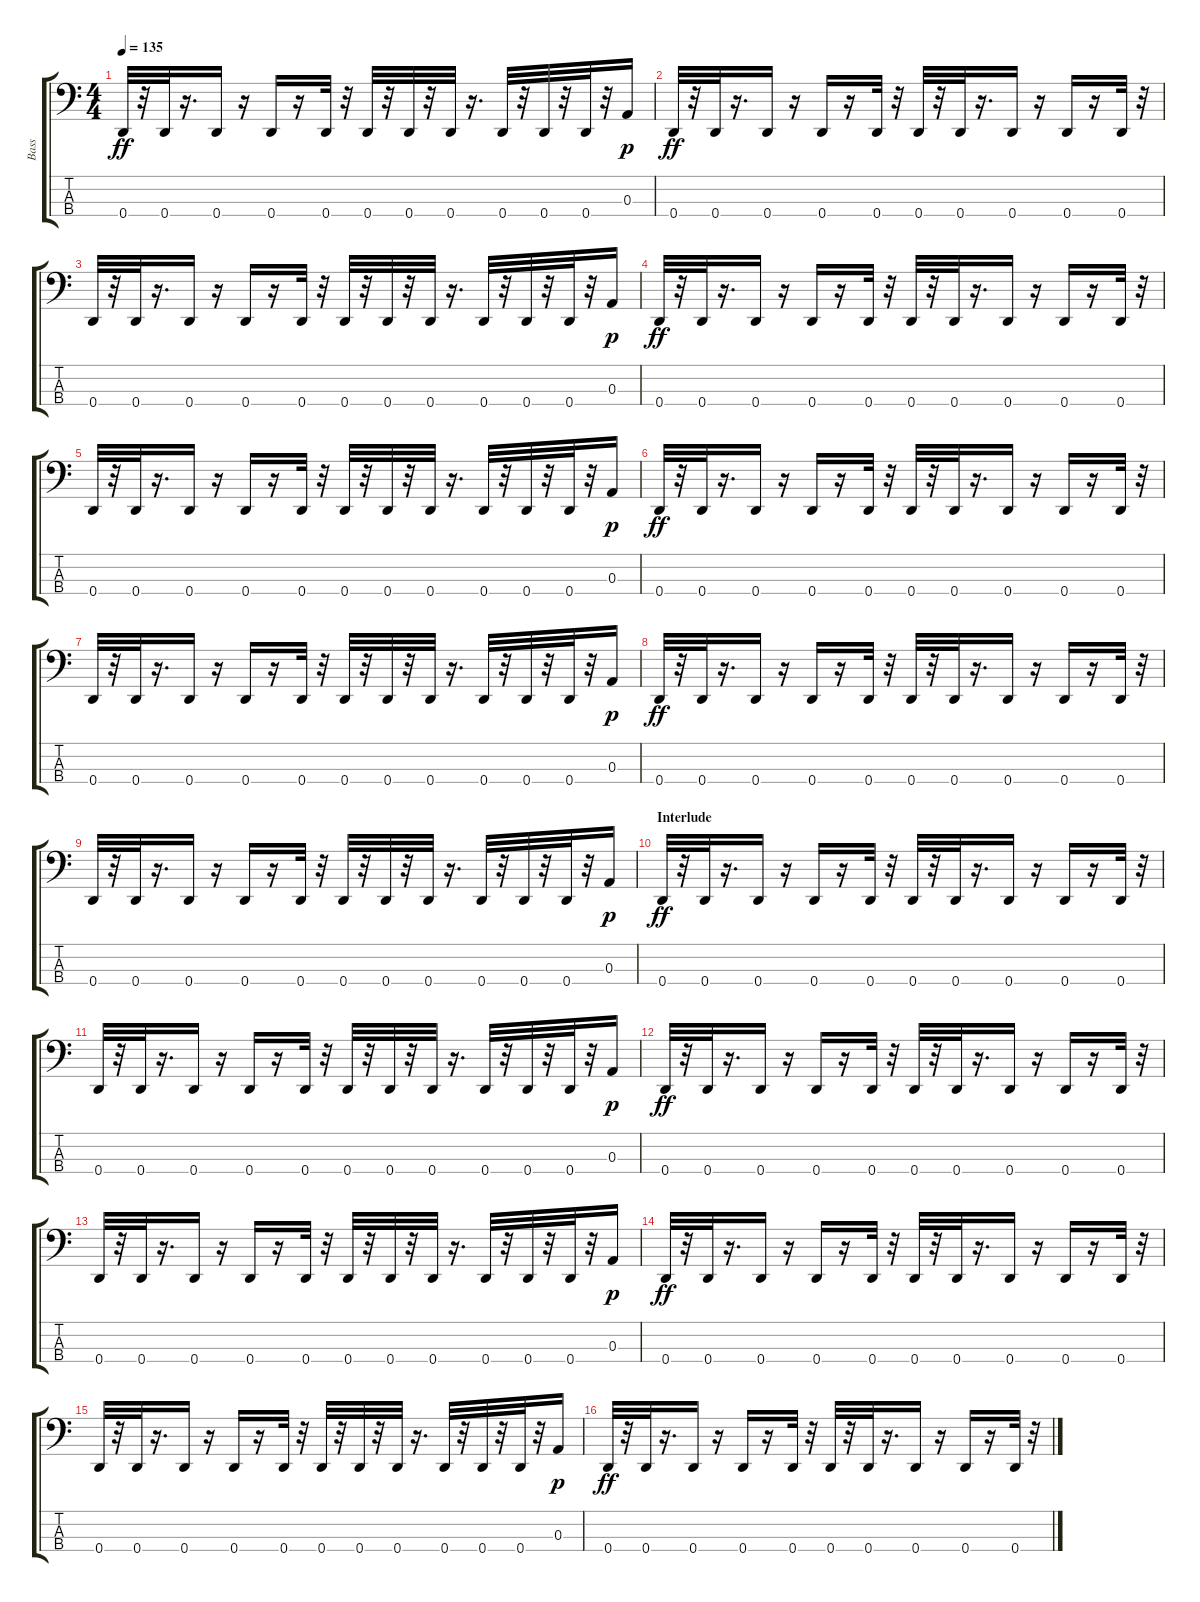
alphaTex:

\track ("Bass" "Bass") {instrument electricbasspick}
\staff {score tabs}
\tuning (G2 D2 A1 D1) {hide}
\ts (4 4)
\tempo 135
\clef f4
\ks c
0.4.32{dy ff} r.32 0.4.32 r.16{d} 0.4.16 r.16 0.4.16 r.16 0.4.32 r.32 0.4.32 r.32 0.4.32 r.32 0.4.32 r.16{d} 0.4.32 r.32 0.4.32 r.32 0.4.32 r.32 0.3.16{dy p} |
0.4.32{dy ff} r.32 0.4.32 r.16{d} 0.4.16 r.16 0.4.16 r.16 0.4.32 r.32 0.4.32 r.32 0.4.32 r.16{d} 0.4.16 r.16 0.4.16 r.16 0.4.32 r.32 |
0.4.32 r.32 0.4.32 r.16{d} 0.4.16 r.16 0.4.16 r.16 0.4.32 r.32 0.4.32 r.32 0.4.32 r.32 0.4.32 r.16{d} 0.4.32 r.32 0.4.32 r.32 0.4.32 r.32 0.3.16{dy p} |
0.4.32{dy ff} r.32 0.4.32 r.16{d} 0.4.16 r.16 0.4.16 r.16 0.4.32 r.32 0.4.32 r.32 0.4.32 r.16{d} 0.4.16 r.16 0.4.16 r.16 0.4.32 r.32 |
0.4.32 r.32 0.4.32 r.16{d} 0.4.16 r.16 0.4.16 r.16 0.4.32 r.32 0.4.32 r.32 0.4.32 r.32 0.4.32 r.16{d} 0.4.32 r.32 0.4.32 r.32 0.4.32 r.32 0.3.16{dy p} |
0.4.32{dy ff} r.32 0.4.32 r.16{d} 0.4.16 r.16 0.4.16 r.16 0.4.32 r.32 0.4.32 r.32 0.4.32 r.16{d} 0.4.16 r.16 0.4.16 r.16 0.4.32 r.32 |
0.4.32 r.32 0.4.32 r.16{d} 0.4.16 r.16 0.4.16 r.16 0.4.32 r.32 0.4.32 r.32 0.4.32 r.32 0.4.32 r.16{d} 0.4.32 r.32 0.4.32 r.32 0.4.32 r.32 0.3.16{dy p} |
0.4.32{dy ff} r.32 0.4.32 r.16{d} 0.4.16 r.16 0.4.16 r.16 0.4.32 r.32 0.4.32 r.32 0.4.32 r.16{d} 0.4.16 r.16 0.4.16 r.16 0.4.32 r.32 |
0.4.32 r.32 0.4.32 r.16{d} 0.4.16 r.16 0.4.16 r.16 0.4.32 r.32 0.4.32 r.32 0.4.32 r.32 0.4.32 r.16{d} 0.4.32 r.32 0.4.32 r.32 0.4.32 r.32 0.3.16{dy p} |
\section ("" "Interlude")
0.4.32{dy ff} r.32 0.4.32 r.16{d} 0.4.16 r.16 0.4.16 r.16 0.4.32 r.32 0.4.32 r.32 0.4.32 r.16{d} 0.4.16 r.16 0.4.16 r.16 0.4.32 r.32 |
0.4.32 r.32 0.4.32 r.16{d} 0.4.16 r.16 0.4.16 r.16 0.4.32 r.32 0.4.32 r.32 0.4.32 r.32 0.4.32 r.16{d} 0.4.32 r.32 0.4.32 r.32 0.4.32 r.32 0.3.16{dy p} |
0.4.32{dy ff} r.32 0.4.32 r.16{d} 0.4.16 r.16 0.4.16 r.16 0.4.32 r.32 0.4.32 r.32 0.4.32 r.16{d} 0.4.16 r.16 0.4.16 r.16 0.4.32 r.32 |
0.4.32 r.32 0.4.32 r.16{d} 0.4.16 r.16 0.4.16 r.16 0.4.32 r.32 0.4.32 r.32 0.4.32 r.32 0.4.32 r.16{d} 0.4.32 r.32 0.4.32 r.32 0.4.32 r.32 0.3.16{dy p} |
0.4.32{dy ff} r.32 0.4.32 r.16{d} 0.4.16 r.16 0.4.16 r.16 0.4.32 r.32 0.4.32 r.32 0.4.32 r.16{d} 0.4.16 r.16 0.4.16 r.16 0.4.32 r.32 |
0.4.32 r.32 0.4.32 r.16{d} 0.4.16 r.16 0.4.16 r.16 0.4.32 r.32 0.4.32 r.32 0.4.32 r.32 0.4.32 r.16{d} 0.4.32 r.32 0.4.32 r.32 0.4.32 r.32 0.3.16{dy p} |
0.4.32{dy ff} r.32 0.4.32 r.16{d} 0.4.16 r.16 0.4.16 r.16 0.4.32 r.32 0.4.32 r.32 0.4.32 r.16{d} 0.4.16 r.16 0.4.16 r.16 0.4.32 r.32
